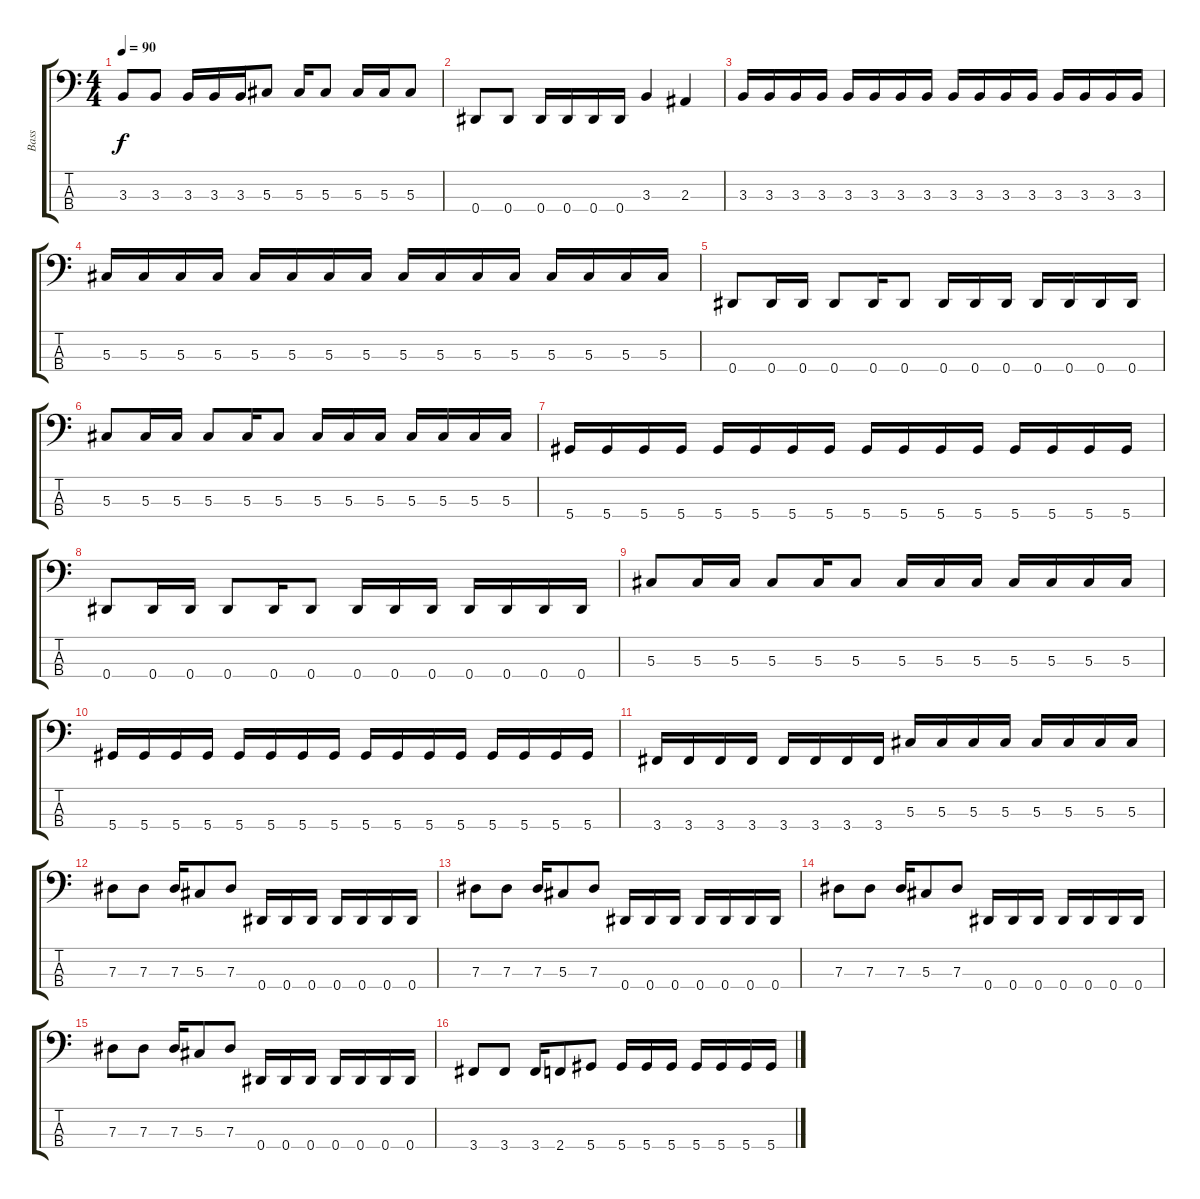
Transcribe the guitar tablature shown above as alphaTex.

\track ("Bass" "Bass") {instrument electricbassfinger}
\staff {score tabs}
\tuning (Gb2 Db2 Ab1 Eb1) {hide}
\ts (4 4)
\tempo 90
\clef f4
\ks c
3.3.8{dy f} 3.3.8 3.3.16 3.3.16 3.3.16 5.3.8 5.3.16 5.3.8 5.3.16 5.3.16 5.3.8 |
0.4.8 0.4.8 0.4.16 0.4.16 0.4.16 0.4.16 3.3.4 2.3.4 |
3.3.16 3.3.16 3.3.16 3.3.16 3.3.16 3.3.16 3.3.16 3.3.16 3.3.16 3.3.16 3.3.16 3.3.16 3.3.16 3.3.16 3.3.16 3.3.16 |
5.3.16 5.3.16 5.3.16 5.3.16 5.3.16 5.3.16 5.3.16 5.3.16 5.3.16 5.3.16 5.3.16 5.3.16 5.3.16 5.3.16 5.3.16 5.3.16 |
0.4.8 0.4.16 0.4.16 0.4.8 0.4.16 0.4.8 0.4.16 0.4.16 0.4.16 0.4.16 0.4.16 0.4.16 0.4.16 |
5.3.8 5.3.16 5.3.16 5.3.8 5.3.16 5.3.8 5.3.16 5.3.16 5.3.16 5.3.16 5.3.16 5.3.16 5.3.16 |
5.4.16 5.4.16 5.4.16 5.4.16 5.4.16 5.4.16 5.4.16 5.4.16 5.4.16 5.4.16 5.4.16 5.4.16 5.4.16 5.4.16 5.4.16 5.4.16 |
0.4.8 0.4.16 0.4.16 0.4.8 0.4.16 0.4.8 0.4.16 0.4.16 0.4.16 0.4.16 0.4.16 0.4.16 0.4.16 |
5.3.8 5.3.16 5.3.16 5.3.8 5.3.16 5.3.8 5.3.16 5.3.16 5.3.16 5.3.16 5.3.16 5.3.16 5.3.16 |
5.4.16 5.4.16 5.4.16 5.4.16 5.4.16 5.4.16 5.4.16 5.4.16 5.4.16 5.4.16 5.4.16 5.4.16 5.4.16 5.4.16 5.4.16 5.4.16 |
3.4.16 3.4.16 3.4.16 3.4.16 3.4.16 3.4.16 3.4.16 3.4.16 5.3.16 5.3.16 5.3.16 5.3.16 5.3.16 5.3.16 5.3.16 5.3.16 |
7.3.8 7.3.8 7.3.16 5.3.8 7.3.8 0.4.16 0.4.16 0.4.16 0.4.16 0.4.16 0.4.16 0.4.16 |
7.3.8 7.3.8 7.3.16 5.3.8 7.3.8 0.4.16 0.4.16 0.4.16 0.4.16 0.4.16 0.4.16 0.4.16 |
7.3.8 7.3.8 7.3.16 5.3.8 7.3.8 0.4.16 0.4.16 0.4.16 0.4.16 0.4.16 0.4.16 0.4.16 |
7.3.8 7.3.8 7.3.16 5.3.8 7.3.8 0.4.16 0.4.16 0.4.16 0.4.16 0.4.16 0.4.16 0.4.16 |
3.4.8 3.4.8 3.4.16 2.4.8 5.4.8 5.4.16 5.4.16 5.4.16 5.4.16 5.4.16 5.4.16 5.4.16
